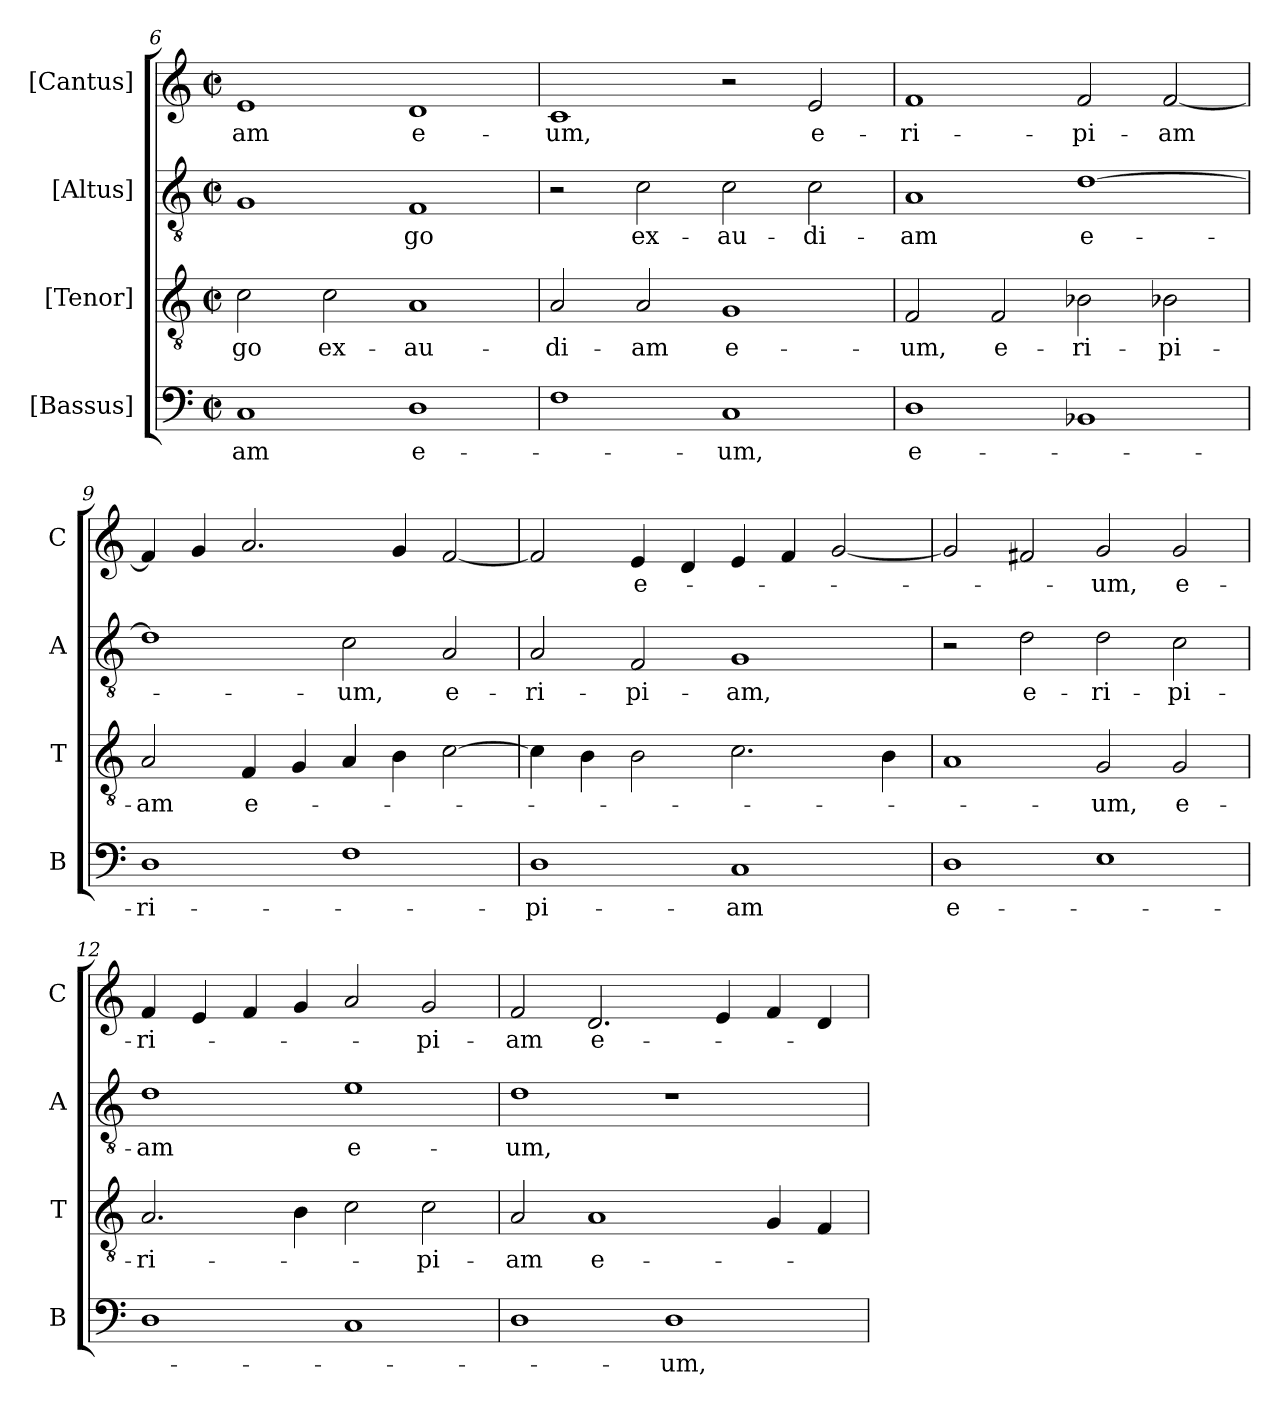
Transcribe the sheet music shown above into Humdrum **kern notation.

**kern	**text	**kern	**text	**kern	**text	**kern	**text
*part4	*part4	*part3	*part3	*part2	*part2	*part1	*part1
*staff4	*staff4	*staff3	*staff3	*staff2	*staff2	*staff1	*staff1
*I"[Bassus]	*	*I"[Tenor]	*	*I"[Altus]	*	*I"[Cantus]	*
*I'B	*	*I'T	*	*I'A	*	*I'C	*
*clefF4	*	*clefGv2	*	*clefGv2	*	*clefG2	*
*k[]	*	*k[]	*	*k[]	*	*k[]	*
*C:	*	*C:	*	*C:	*	*C:	*
*M2/2	*	*M2/2	*	*M2/2	*	*M2/2	*
*met(c|)	*	*met(c|)	*	*met(c|)	*	*met(c|)	*
=6	=6	=6	=6	=6	=6	=6	=6
!	!LO:LY:b	!	!LO:LY:b	!	!	!	!LO:LY:b
1C	-am	2c\	-go	1G	.	1e	-am
!	!	!	!LO:LY:b	!	!	!	!
.	.	2c\	ex-	.	.	.	.
!	!LO:LY:b	!	!LO:LY:b	!	!LO:LY:b	!	!LO:LY:b
1D	e-	1A	-au-	1F	-go	1d	e-
=7	=7	=7	=7	=7	=7	=7	=7
!	!	!	!LO:LY:b	!	!	!	!LO:LY:b
1F	.	2A/	-di-	2r	.	1c	-um,
!	!	!	!LO:LY:b	!	!LO:LY:b	!	!
.	.	2A/	-am	2c\	ex-	.	.
!	!LO:LY:b	!	!LO:LY:b	!	!LO:LY:b	!	!
1C	-um,	1G	e-	2c\	-au-	2r	.
!	!	!	!	!	!LO:LY:b	!	!LO:LY:b
.	.	.	.	2c\	-di-	2e/	e-
!!LO:PB:g=z
=8	=8	=8	=8	=8	=8	=8	=8
!	!LO:LY:b	!	!LO:LY:b	!	!LO:LY:b	!	!LO:LY:b
1D	e-	2F/	-um,	1A	-am	1f	-ri-
!	!	!	!LO:LY:b	!	!	!	!
.	.	2F/	e-	.	.	.	.
!	!	!	!LO:LY:b	!	!LO:LY:b	!	!LO:LY:b
1BB-X	.	2B-X\	-ri-	[1d	e-	2f/	-pi-
!	!	!	!LO:LY:b	!	!	!	!LO:LY:b
.	.	2B-X\	-pi-	.	.	[2f/	-am
=9	=9	=9	=9	=9	=9	=9	=9
!	!LO:LY:b	!	!LO:LY:b	!	!	!	!
1D	-ri-	2A/	-am	1d]	.	4f/]	.
.	.	.	.	.	.	4g/	.
!	!	!	!LO:LY:b	!	!	!	!
.	.	4F/	e-	.	.	2.a/	.
.	.	4G/	.	.	.	.	.
!	!	!	!	!	!LO:LY:b	!	!
1F	.	4A/	.	2c\	-um,	.	.
.	.	4B\	.	.	.	4g/	.
!	!	!	!	!	!LO:LY:b	!	!
.	.	[2c\	.	2A/	e-	[2f/	.
=10	=10	=10	=10	=10	=10	=10	=10
!	!LO:LY:b	!	!	!	!LO:LY:b	!	!
1D	-pi-	4c\]	.	2A/	-ri-	2f/]	.
.	.	4B\	.	.	.	.	.
!	!	!	!	!	!LO:LY:b	!	!LO:LY:b
.	.	2B\	.	2F/	-pi-	4e/	e-
.	.	.	.	.	.	4d/	.
!	!LO:LY:b	!	!	!	!LO:LY:b	!	!
1C	-am	2.c\	.	1G	-am,	4e/	.
.	.	.	.	.	.	4f/	.
.	.	.	.	.	.	[2g/	.
.	.	4B\	.	.	.	.	.
=11	=11	=11	=11	=11	=11	=11	=11
!	!LO:LY:b	!	!	!	!	!	!
1D	e-	1A	.	2r	.	2g/]	.
!	!	!	!	!	!LO:LY:b	!	!
.	.	.	.	2d\	e-	2f#X/	.
!	!	!	!LO:LY:b	!	!LO:LY:b	!	!LO:LY:b
1E	.	2G/	-um,	2d\	-ri-	2g/	-um,
!	!	!	!LO:LY:b	!	!LO:LY:b	!	!LO:LY:b
.	.	2G/	e-	2c\	-pi-	2g/	e-
=12	=12	=12	=12	=12	=12	=12	=12
!	!	!	!LO:LY:b	!	!LO:LY:b	!	!LO:LY:b
1D	.	2.A/	-ri-	1d	-am	4f/	-ri-
.	.	.	.	.	.	4e/	.
.	.	.	.	.	.	4f/	.
.	.	4B\	.	.	.	4g/	.
!	!	!	!	!	!LO:LY:b	!	!
1C	.	2c\	.	1e	e-	2a/	.
!	!	!	!LO:LY:b	!	!	!	!LO:LY:b
.	.	2c\	-pi-	.	.	2g/	-pi-
!!LO:LB:g=z
=13	=13	=13	=13	=13	=13	=13	=13
!	!	!	!LO:LY:b	!	!LO:LY:b	!	!LO:LY:b
1D	.	2A/	-am	1d	-um,	2f/	-am
!	!	!	!LO:LY:b	!	!	!	!LO:LY:b
.	.	1A	e-	.	.	2.d/	e-
!	!LO:LY:b	!	!	!	!	!	!
1D	-um,	.	.	1r	.	.	.
.	.	.	.	.	.	4e/	.
.	.	4G/	.	.	.	4f/	.
.	.	4F/	.	.	.	4d/	.
=	=	=	=	=	=	=	=
*-	*-	*-	*-	*-	*-	*-	*-
